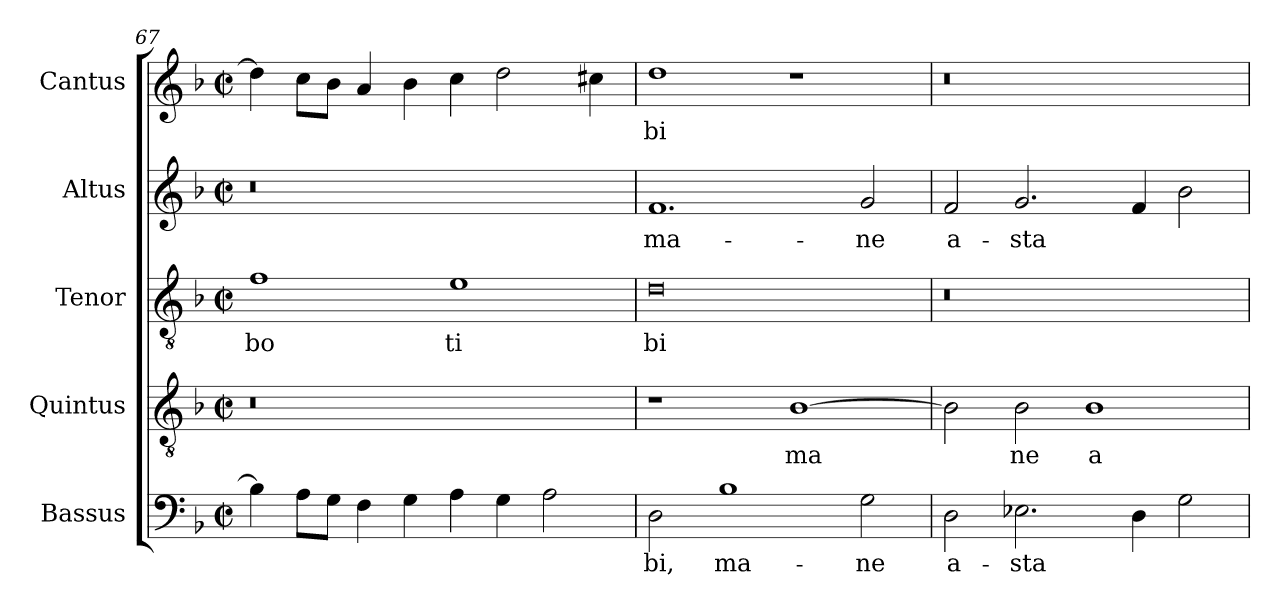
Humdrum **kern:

**kern	**text	**kern	**text	**kern	**text	**kern	**text	**kern	**text
*part5	*part5	*part4	*part4	*part3	*part3	*part2	*part2	*part1	*part1
*staff5	*staff5	*staff4	*staff4	*staff3	*staff3	*staff2	*staff2	*staff1	*staff1
*I"Bassus	*	*I"Quintus	*	*I"Tenor	*	*I"Altus	*	*I"Cantus	*
*clefF4	*	*clefGv2	*	*clefGv2	*	*clefG2	*	*clefG2	*
*k[b-]	*	*k[b-]	*	*k[b-]	*	*k[b-]	*	*k[b-]	*
*F:	*	*F:	*	*F:	*	*F:	*	*F:	*
*M2/2	*	*M2/2	*	*M2/2	*	*M2/2	*	*M2/2	*
*met(c|)	*	*met(c|)	*	*met(c|)	*	*met(c|)	*	*met(c|)	*
=67	=67	=67	=67	=67	=67	=67	=67	=67	=67
!	!LO:LY:b:cj	!	!	!	!LO:LY:b	!	!	!	!LO:LY:b:cj
4B-\]	.	0r	.	1f	bo	0r	.	4dd\]	.
!	!LO:LY:b:cj	!	!	!	!	!	!	!	!LO:LY:b:cj
8A\L	.	.	.	.	.	.	.	8cc\L	.
!	!LO:LY:b:cj	!	!	!	!	!	!	!	!LO:LY:b:cj
8G\J	.	.	.	.	.	.	.	8b-\J	.
!	!LO:LY:b:cj	!	!	!	!	!	!	!	!LO:LY:b:cj
4F\	.	.	.	.	.	.	.	4a/	.
!	!LO:LY:b:cj	!	!	!	!	!	!	!	!LO:LY:b:cj
4G\	.	.	.	.	.	.	.	4b-\	.
!	!LO:LY:b:cj	!	!	!	!LO:LY:b	!	!	!	!LO:LY:b:cj
4A\	.	.	.	1e	ti	.	.	4cc\	.
!	!LO:LY:b:cj	!	!	!	!	!	!	!	!LO:LY:b:cj
4G\	.	.	.	.	.	.	.	2dd\	.
!	!LO:LY:b:cj	!	!	!	!	!	!	!	!
2A\	.	.	.	.	.	.	.	.	.
!	!	!	!	!	!	!	!	!	!LO:LY:b:cj
.	.	.	.	.	.	.	.	4cc#\	.
!!LO:PB:g=z
=68	=68	=68	=68	=68	=68	=68	=68	=68	=68
!	!LO:LY:b:cj	!	!	!	!LO:LY:b	!	!LO:LY:b	!	!LO:LY:b:cj
2D\	bi,	1r	.	0d	bi	1.f	ma-	1dd	bi
!	!LO:LY:b:cj	!	!	!	!	!	!	!	!
1B-	ma-	.	.	.	.	.	.	.	.
!	!	!	!LO:LY:b	!	!	!	!	!	!
.	.	[>1B-	ma	.	.	.	.	1r	.
!	!LO:LY:b:cj	!	!	!	!	!	!LO:LY:b	!	!
2G\	-ne	.	.	.	.	2g/	-ne	.	.
=69	=69	=69	=69	=69	=69	=69	=69	=69	=69
!	!LO:LY:b:cj	!	!LO:LY:b	!	!	!	!LO:LY:b	!	!
2D\	a-	2B-\]	.	0r	.	2f/	a-	0r	.
!	!LO:LY:b:cj	!	!LO:LY:b	!	!	!	!LO:LY:b	!	!
2.E-X\	-sta-	2B-\	ne	.	.	2.g/	-sta-	.	.
!	!	!	!LO:LY:b	!	!	!	!	!	!
.	.	1B-	a	.	.	.	.	.	.
!	!LO:LY:b:cj	!	!	!	!	!	!LO:LY:b	!	!
4D\	--	.	.	.	.	4f/	--	.	.
!	!LO:LY:b:cj	!	!	!	!	!	!LO:LY:b	!	!
2G\	--	.	.	.	.	2b-\	--	.	.
=	=	=	=	=	=	=	=	=	=
*-	*-	*-	*-	*-	*-	*-	*-	*-	*-
